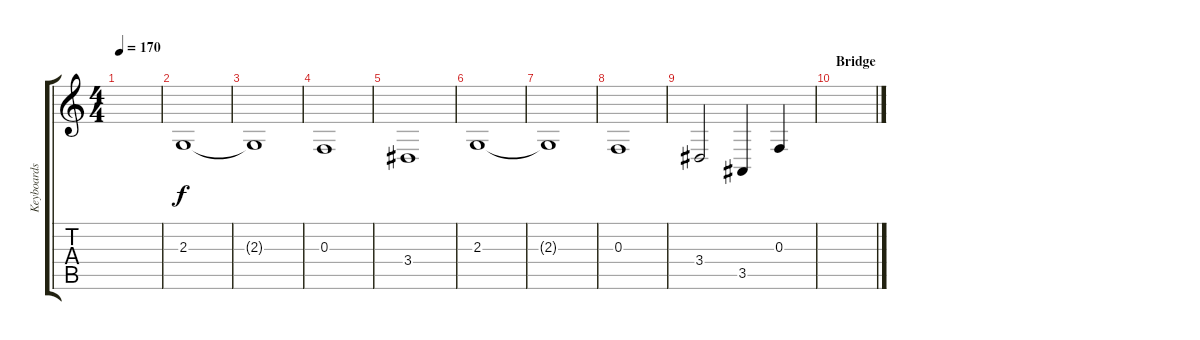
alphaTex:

\track ("Keyboards" "Keyboards") {instrument choiraahs}
\staff {score tabs}
\tuning (D4 A3 F3 C3 G2 D2) {hide}
\ts (4 4)
\tempo 170
\clef g2
\ks c
|
2.3.1{volume 8} |
2.3{t}.1 |
0.3.1 |
3.4.1 |
2.3.1{volume 8} |
2.3{t}.1 |
0.3.1 |
3.4.2 3.5.4 0.3.4 |
\section ("" "Bridge")
